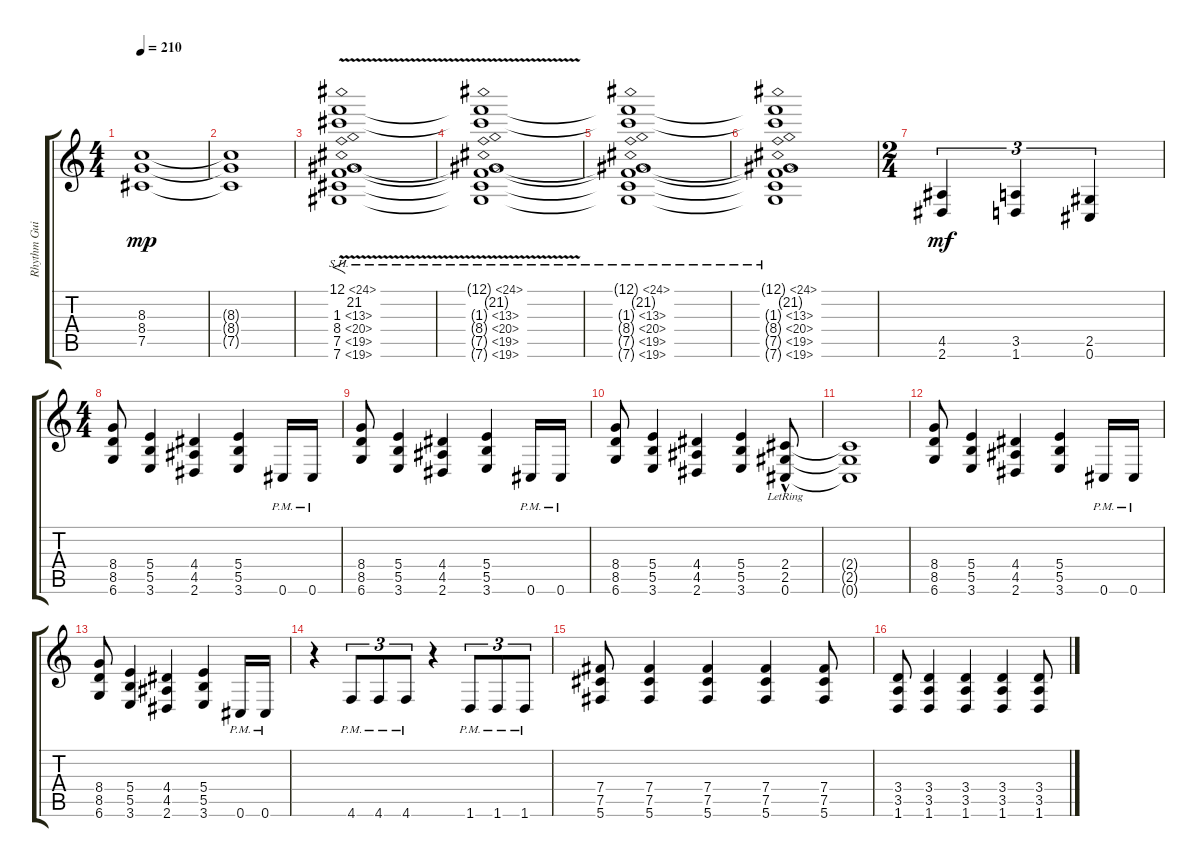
\track ("Rhythm Guitarist" "Rhythm Gui") {instrument distortionguitar}
\staff {score tabs}
\tuning (Db4 Ab3 E3 B2 Gb2 Db2) {hide}
\ts (4 4)
\tempo 210
\clef g2
\ks c
(8.3{t} 8.4{t} 7.5{t}).1{dy mp} |
(8.3{t} 8.4{t} 7.5{t}).1 |
(12.1{sh 12 v} 21.2{v} 1.3{sh 12 v} 8.4{sh 12 v} 7.5{sh 12 v} 7.6{sh 12 v}).1{f} |
(12.1{sh 12 t} 21.2{t} 1.3{sh 12 t} 8.4{sh 12 t} 7.5{sh 12 t} 7.6{sh 12 t}).1 |
(12.1{sh 12 t} 21.2{t} 1.3{sh 12 t} 8.4{sh 12 t} 7.5{sh 12 t} 7.6{sh 12 t}).1 |
(12.1{sh 12 t} 21.2{t} 1.3{sh 12 t} 8.4{sh 12 t} 7.5{sh 12 t} 7.6{sh 12 t}).1 |
\ts (2 4)
(4.5 2.6).4{tu (3 2) dy mf} (3.5 1.6).4{tu (3 2)} (2.5 0.6).4{tu (3 2)} |
\ts (4 4)
(8.4 8.5 6.6).8 (5.4 5.5 3.6).4 (4.4 4.5 2.6).4 (5.4 5.5 3.6).4 0.6{pm}.16 0.6{pm}.16 |
(8.4 8.5 6.6).8 (5.4 5.5 3.6).4 (4.4 4.5 2.6).4 (5.4 5.5 3.6).4 0.6{pm}.16 0.6{pm}.16 |
(8.4 8.5 6.6).8 (5.4 5.5 3.6).4 (4.4 4.5 2.6).4 (5.4 5.5 3.6).4 (2.4{hac lr} 2.5{hac} 0.6{hac}).8 |
(2.4{t} 2.5{t} 0.6{t}).1 |
(8.4 8.5 6.6).8 (5.4 5.5 3.6).4 (4.4 4.5 2.6).4 (5.4 5.5 3.6).4 0.6{pm}.16 0.6{pm}.16 |
(8.4 8.5 6.6).8 (5.4 5.5 3.6).4 (4.4 4.5 2.6).4 (5.4 5.5 3.6).4 0.6{pm}.16 0.6{pm}.16 |
r.4 4.6{pm}.8{tu (3 2)} 4.6{pm}.8{tu (3 2)} 4.6{pm}.8{tu (3 2)} r.4 1.6{pm}.8{tu (3 2)} 1.6{pm}.8{tu (3 2)} 1.6{pm}.8{tu (3 2)} |
(7.4 7.5 5.6).8 (7.4 7.5 5.6).4 (7.4 7.5 5.6).4 (7.4 7.5 5.6).4 (7.4 7.5 5.6).8 |
(3.4 3.5 1.6).8 (3.4 3.5 1.6).4 (3.4 3.5 1.6).4 (3.4 3.5 1.6).4 (3.4 3.5 1.6).8
